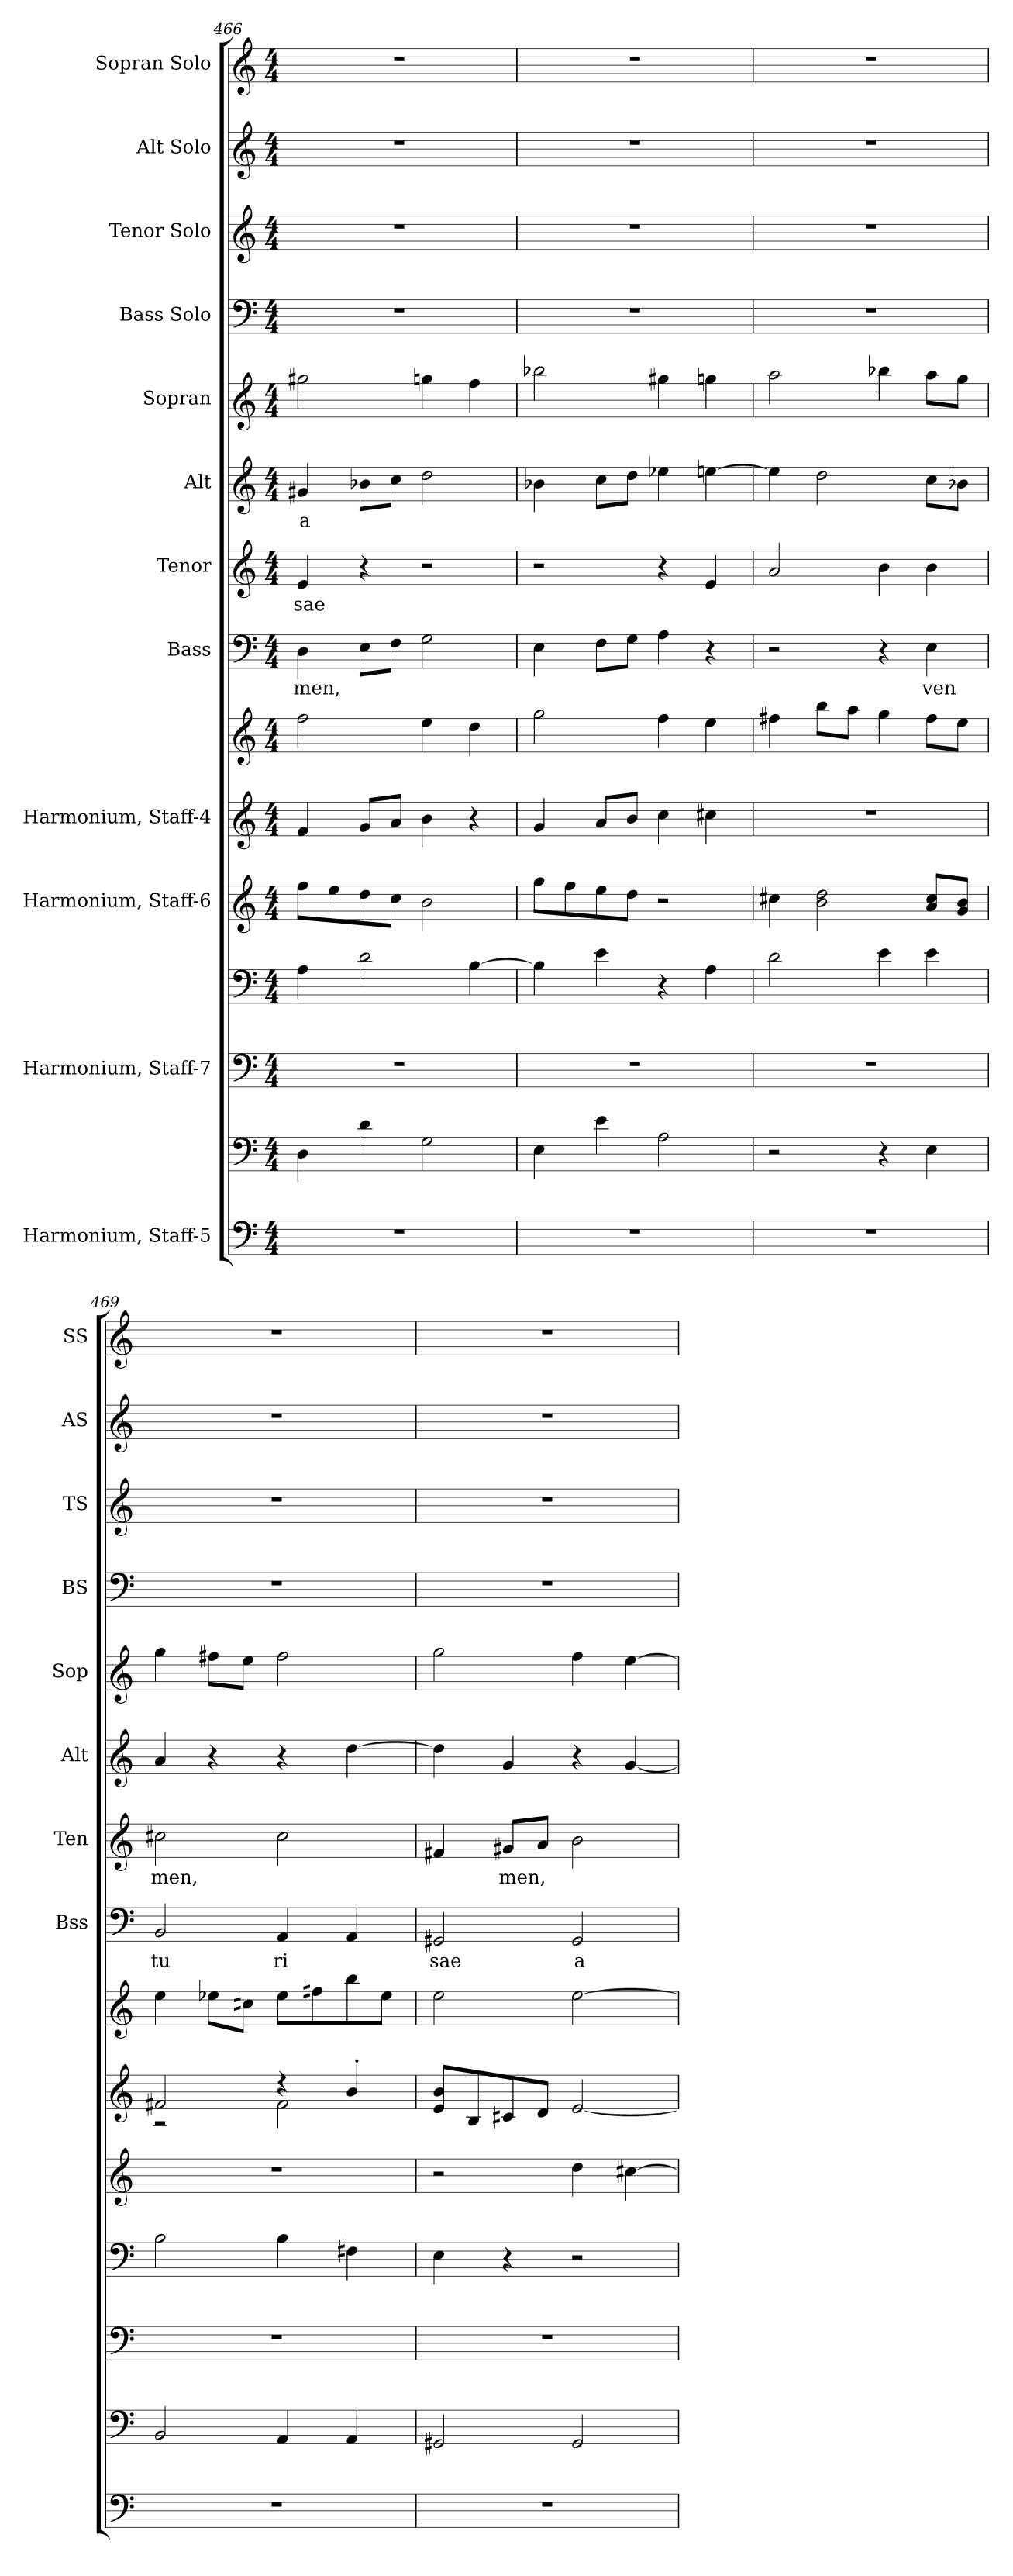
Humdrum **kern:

**kern	**kern	**kern	**kern	**kern	**kern	**kern	**kern	**text	**kern	**text	**kern	**text	**kern	**kern	**kern	**kern	**kern
*part12	*part12	*part11	*part11	*part10	*part9	*part9	*part8	*part8	*part7	*part7	*part6	*part6	*part5	*part4	*part3	*part2	*part1
*staff15	*staff14	*staff13	*staff12	*staff11	*staff10	*staff9	*staff8	*staff8	*staff7	*staff7	*staff6	*staff6	*staff5	*staff4	*staff3	*staff2	*staff1
*I"Harmonium, Staff-5	*	*I"Harmonium, Staff-7	*	*I"Harmonium, Staff-6	*I"Harmonium, Staff-4	*	*I"Bass	*	*I"Tenor	*	*I"Alt	*	*I"Sopran	*I"Bass Solo	*I"Tenor Solo	*I"Alt Solo	*I"Sopran Solo
*	*	*	*	*	*	*	*I'Bss	*	*I'Ten	*	*I'Alt	*	*I'Sop	*I'BS	*I'TS	*I'AS	*I'SS
*clefF4	*clefF4	*clefF4	*clefF4	*clefG2	*clefG2	*clefG2	*clefF4	*	*clefG2	*	*clefG2	*	*clefG2	*clefF4	*clefG2	*clefG2	*clefG2
*	*	*	*	*	*	*	*	*	*ITrd4c7	*	*ITrd2c3	*	*ITrd2c3	*	*ITrd4c7	*	*ITrd2c3
*k[]	*k[]	*k[]	*k[]	*k[]	*k[]	*k[]	*k[]	*	*k[b-]	*	*k[f#c#g#]	*	*k[f#c#g#]	*k[]	*k[b-]	*k[]	*k[f#c#g#]
*M4/4	*M4/4	*M4/4	*M4/4	*M4/4	*M4/4	*M4/4	*M4/4	*	*M4/4	*	*M4/4	*	*M4/4	*M4/4	*M4/4	*M4/4	*M4/4
=466	=466	=466	=466	=466	=466	=466	=466	=466	=466	=466	=466	=466	=466	=466	=466	=466	=466
1r	4D\	1r	4A\	8ff\L	4f/	2ff\	4D\	men,	4A/	sae	4e#X/	a	2ee#X\	1r	1r	1r	1r
.	.	.	.	8ee\	.	.	.	.	.	.	.	.	.	.	.	.	.
.	4d\	.	2d\	8dd\	8g/L	.	8E\L	.	4r	.	8gn\L	.	.	.	.	.	.
.	.	.	.	8cc\J	8a/J	.	8F\J	.	.	.	8a\J	.	.	.	.	.	.
.	2G\	.	.	2b\	4b\	4ee\	2G\	.	2r	.	2b\	.	4een\	.	.	.	.
.	.	.	[4B\	.	4r	4dd\	.	.	.	.	.	.	4dd\	.	.	.	.
=467	=467	=467	=467	=467	=467	=467	=467	=467	=467	=467	=467	=467	=467	=467	=467	=467	=467
1r	4E\	1r	4B\]	8gg\L	4g/	2gg\	4E\	.	2r	.	4gn\	.	2ggn\	1r	1r	1r	1r
.	.	.	.	8ff\	.	.	.	.	.	.	.	.	.	.	.	.	.
.	4e\	.	4e\	8ee\	8a/L	.	8F\L	.	.	.	8a\L	.	.	.	.	.	.
.	.	.	.	8dd\J	8b/J	.	8G\J	.	.	.	8b\J	.	.	.	.	.	.
.	2A\	.	4r	2r	4cc\	4ff\	4A\	.	4r	.	4ccn\	.	4ee#X\	.	.	.	.
.	.	.	4A\	.	4cc#X\	4ee\	4r	.	4A/	.	[4cc#X\	.	4een\	.	.	.	.
=468	=468	=468	=468	=468	=468	=468	=468	=468	=468	=468	=468	=468	=468	=468	=468	=468	=468
1r	2r	1r	2d\	4cc#X\	1r	4ff#X\	2r	.	2d/	.	4cc#\]	.	2ff#\	1r	1r	1r	1r
.	.	.	.	2b\ 2dd\	.	8bb\L	.	.	.	.	2b\	.	.	.	.	.	.
.	.	.	.	.	.	8aa\J	.	.	.	.	.	.	.	.	.	.	.
.	4r	.	4e\	.	.	4gg\	4r	.	4e\	.	.	.	4ggn\	.	.	.	.
.	4E\	.	4e\	8a/ 8cc#/L	.	8ff#\L	4E\	ven	4e\	.	8a\L	.	8ff#\L	.	.	.	.
.	.	.	.	8g/ 8b/J	.	8ee\J	.	.	.	.	8gn\J	.	8ee\J	.	.	.	.
=469	=469	=469	=469	=469	=469	=469	=469	=469	=469	=469	=469	=469	=469	=469	=469	=469	=469
*	*	*	*	*	*^	*	*	*	*	*	*	*	*	*	*	*	*
1r	2BB/	1r	2B\	1r	2f#X/	2r	4ee\	2BB/	tu	2f#X\	men,	4f#/	.	4ee\	1r	1r	1r	1r
.	.	.	.	.	.	.	8ee-X\L	.	.	.	.	4r	.	8dd#X\L	.	.	.	.
.	.	.	.	.	.	.	8cc#X\J	.	.	.	.	.	.	8cc#\J	.	.	.	.
.	4AA/	.	4B\	.	4r	2f#\	8ee-\L	4AA/	ri	2f#\	.	4r	.	2dd#\	.	.	.	.
.	.	.	.	.	.	.	8ff#X\	.	.	.	.	.	.	.	.	.	.	.
.	4AA/	.	4F#X\	.	4b'/	.	8bb\	4AA/	.	.	.	[4b\	.	.	.	.	.	.
.	.	.	.	.	.	.	8ee-\J	.	.	.	.	.	.	.	.	.	.	.
*	*	*	*	*	*v	*v	*	*	*	*	*	*	*	*	*	*	*	*
=470	=470	=470	=470	=470	=470	=470	=470	=470	=470	=470	=470	=470	=470	=470	=470	=470	=470
1r	2GG#X/	1r	4E\	2r	8e/ 8b/L	2ee\	2GG#X/	sae	4Bn/	.	4b\]	.	2ee\	1r	1r	1r	1r
.	.	.	.	.	8B/	.	.	.	.	.	.	.	.	.	.	.	.
.	.	.	4r	.	8c#X/	.	.	.	8c#X/L	men,	4e/	.	.	.	.	.	.
.	.	.	.	.	8d/J	.	.	.	8d/J	.	.	.	.	.	.	.	.
.	2GG#/	.	2r	4dd\	[2e/	[2ee\	2GG#/	a	2e\	.	4r	.	4dd\	.	.	.	.
.	.	.	.	[4cc#X\	.	.	.	.	.	.	[4e/	.	[4cc#\	.	.	.	.
=	=	=	=	=	=	=	=	=	=	=	=	=	=	=	=	=	=
*-	*-	*-	*-	*-	*-	*-	*-	*-	*-	*-	*-	*-	*-	*-	*-	*-	*-
